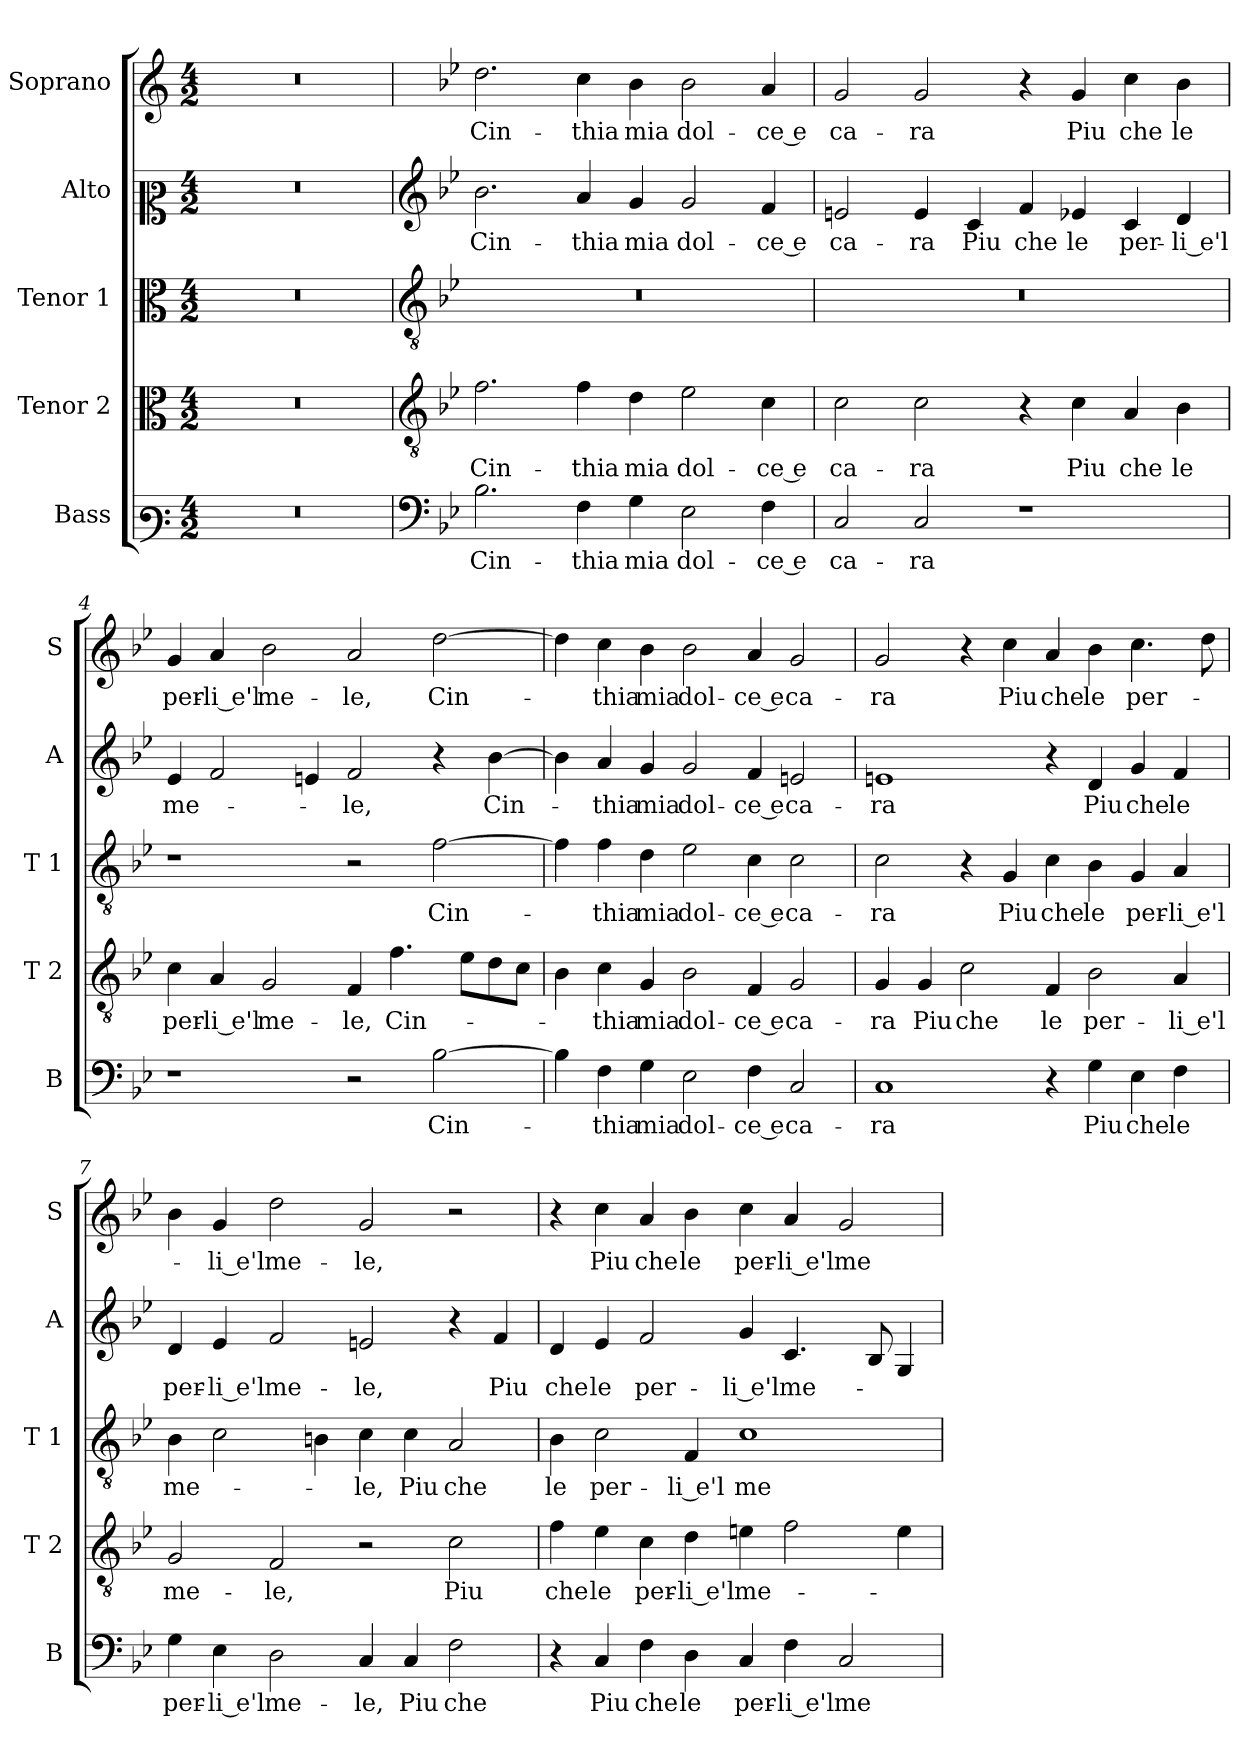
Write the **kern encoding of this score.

**kern	**text	**kern	**text	**kern	**text	**kern	**text	**kern	**text
*part5	*part5	*part4	*part4	*part3	*part3	*part2	*part2	*part1	*part1
*staff5	*staff5	*staff4	*staff4	*staff3	*staff3	*staff2	*staff2	*staff1	*staff1
*I"Bass	*	*I"Tenor 2	*	*I"Tenor 1	*	*I"Alto	*	*I"Soprano	*
*I'B	*	*I'T 2	*	*I'T 1	*	*I'A	*	*I'S	*
*clefF3	*	*clefC3	*	*clefC3	*	*clefC2	*	*clefG2	*
*k[]	*	*k[]	*	*k[]	*	*k[]	*	*k[]	*
*C:	*	*C:	*	*C:	*	*C:	*	*C:	*
*M4/2	*	*M4/2	*	*M4/2	*	*M4/2	*	*M4/2	*
=1	=1	=1	=1	=1	=1	=1	=1	=1	=1
0r	.	0r	.	0r	.	0r	.	0r	.
=2	=2	=2	=2	=2	=2	=2	=2	=2	=2
*clefF4	*	*clefGv2	*	*clefGv2	*	*clefG2	*	*	*
*k[b-e-]	*	*k[b-e-]	*	*k[b-e-]	*	*k[b-e-]	*	*k[b-e-]	*
*B-:	*	*B-:	*	*B-:	*	*B-:	*	*B-:	*
!	!LO:LY:b	!	!LO:LY:b	!	!	!	!LO:LY:b	!	!LO:LY:b
2.B-\	Cin-	2.f\	Cin-	0r	.	2.b-\	Cin-	2.dd\	Cin-
!	!LO:LY:b	!	!LO:LY:b	!	!	!	!LO:LY:b	!	!LO:LY:b
4F\	-thia	4f\	-thia	.	.	4a/	-thia	4cc\	-thia
!	!LO:LY:b	!	!LO:LY:b	!	!	!	!LO:LY:b	!	!LO:LY:b
4G\	mia	4d\	mia	.	.	4g/	mia	4b-\	mia
!	!LO:LY:b	!	!LO:LY:b	!	!	!	!LO:LY:b	!	!LO:LY:b
2E-\	dol-	2e-\	dol-	.	.	2g/	dol-	2b-\	dol-
!	!LO:LY:b	!	!LO:LY:b	!	!	!	!LO:LY:b	!	!LO:LY:b
4F\	-ce e	4c\	-ce e	.	.	4f/	-ce e	4a/	-ce e
=3	=3	=3	=3	=3	=3	=3	=3	=3	=3
!	!LO:LY:b	!	!LO:LY:b	!	!	!	!LO:LY:b	!	!LO:LY:b
2C/	ca-	2c\	ca-	0r	.	2en/	ca-	2g/	ca-
!	!LO:LY:b	!	!LO:LY:b	!	!	!	!LO:LY:b	!	!LO:LY:b
2C/	-ra	2c\	-ra	.	.	4e/	-ra	2g/	-ra
!	!	!	!	!	!	!	!LO:LY:b	!	!
.	.	.	.	.	.	4c/	Piu	.	.
!	!	!	!	!	!	!	!LO:LY:b	!	!
1r	.	4r	.	.	.	4f/	che	4r	.
!	!	!	!LO:LY:b	!	!	!	!LO:LY:b	!	!LO:LY:b
.	.	4c\	Piu	.	.	4e-X/	le	4g/	Piu
!	!	!	!LO:LY:b	!	!	!	!LO:LY:b	!	!LO:LY:b
.	.	4A/	che	.	.	4c/	per-	4cc\	che
!	!	!	!LO:LY:b	!	!	!	!LO:LY:b	!	!LO:LY:b
.	.	4B-\	le	.	.	4d/	-li e'l	4b-\	le
!!LO:LB:g=z
=4	=4	=4	=4	=4	=4	=4	=4	=4	=4
!	!	!	!LO:LY:b	!	!	!	!LO:LY:b	!	!LO:LY:b
1r	.	4c\	per-	1r	.	4e-/	me-	4g/	per-
!	!	!	!LO:LY:b	!	!	!	!	!	!LO:LY:b
.	.	4A/	-li e'l	.	.	2f/	.	4a/	-li e'l
!	!	!	!LO:LY:b	!	!	!	!	!	!LO:LY:b
.	.	2G/	me-	.	.	.	.	2b-\	me-
.	.	.	.	.	.	4en/	.	.	.
!	!	!	!LO:LY:b	!	!	!	!LO:LY:b	!	!LO:LY:b
2r	.	4F/	-le,	2r	.	2f/	-le,	2a/	-le,
!	!	!	!LO:LY:b	!	!	!	!	!	!
.	.	4.f\	Cin-	.	.	.	.	.	.
!	!LO:LY:b	!	!	!	!LO:LY:b	!	!	!	!LO:LY:b
[2B-\	Cin-	.	.	[2f\	Cin-	4r	.	[2dd\	Cin-
.	.	8e-\L	.	.	.	.	.	.	.
!	!	!	!	!	!	!	!LO:LY:b	!	!
.	.	8d\	.	.	.	[4b-\	Cin-	.	.
.	.	8c\J	.	.	.	.	.	.	.
=5	=5	=5	=5	=5	=5	=5	=5	=5	=5
4B-\]	.	4B-\	.	4f\]	.	4b-\]	.	4dd\]	.
!	!LO:LY:b	!	!LO:LY:b	!	!LO:LY:b	!	!LO:LY:b	!	!LO:LY:b
4F\	-thia	4c\	-thia	4f\	-thia	4a/	-thia	4cc\	-thia
!	!LO:LY:b	!	!LO:LY:b	!	!LO:LY:b	!	!LO:LY:b	!	!LO:LY:b
4G\	mia	4G/	mia	4d\	mia	4g/	mia	4b-\	mia
!	!LO:LY:b	!	!LO:LY:b	!	!LO:LY:b	!	!LO:LY:b	!	!LO:LY:b
2E-\	dol-	2B-\	dol-	2e-\	dol-	2g/	dol-	2b-\	dol-
!	!LO:LY:b	!	!LO:LY:b	!	!LO:LY:b	!	!LO:LY:b	!	!LO:LY:b
4F\	-ce e	4F/	-ce e	4c\	-ce e	4f/	-ce e	4a/	-ce e
!	!LO:LY:b	!	!LO:LY:b	!	!LO:LY:b	!	!LO:LY:b	!	!LO:LY:b
2C/	ca-	2G/	ca-	2c\	ca-	2en/	ca-	2g/	ca-
=6	=6	=6	=6	=6	=6	=6	=6	=6	=6
!	!LO:LY:b	!	!LO:LY:b	!	!LO:LY:b	!	!LO:LY:b	!	!LO:LY:b
1C	-ra	4G/	-ra	2c\	-ra	1en	-ra	2g/	-ra
!	!	!	!LO:LY:b	!	!	!	!	!	!
.	.	4G/	Piu	.	.	.	.	.	.
!	!	!	!LO:LY:b	!	!	!	!	!	!
.	.	2c\	che	4r	.	.	.	4r	.
!	!	!	!	!	!LO:LY:b	!	!	!	!LO:LY:b
.	.	.	.	4G/	Piu	.	.	4cc\	Piu
!	!	!	!LO:LY:b	!	!LO:LY:b	!	!	!	!LO:LY:b
4r	.	4F/	le	4c\	che	4r	.	4a/	che
!	!LO:LY:b	!	!LO:LY:b	!	!LO:LY:b	!	!LO:LY:b	!	!LO:LY:b
4G\	Piu	2B-\	per-	4B-\	le	4d/	Piu	4b-\	le
!	!LO:LY:b	!	!	!	!LO:LY:b	!	!LO:LY:b	!	!LO:LY:b
4E-\	che	.	.	4G/	per-	4g/	che	4.cc\	per-
!	!LO:LY:b	!	!LO:LY:b	!	!LO:LY:b	!	!LO:LY:b	!	!
4F\	le	4A/	-li e'l	4A/	-li e'l	4f/	le	.	.
.	.	.	.	.	.	.	.	8dd\	.
!!LO:PB:g=z
=7	=7	=7	=7	=7	=7	=7	=7	=7	=7
!	!LO:LY:b	!	!LO:LY:b	!	!LO:LY:b	!	!LO:LY:b	!	!
4G\	per-	2G/	me-	4B-\	me-	4d/	per-	4b-\	.
!	!LO:LY:b	!	!	!	!	!	!LO:LY:b	!	!LO:LY:b
4E-\	-li e'l	.	.	2c\	.	4e-/	-li e'l	4g/	-li e'l
!	!LO:LY:b	!	!LO:LY:b	!	!	!	!LO:LY:b	!	!LO:LY:b
2D\	me-	2F/	-le,	.	.	2f/	me-	2dd\	me-
.	.	.	.	4Bn\	.	.	.	.	.
!	!LO:LY:b	!	!	!	!LO:LY:b	!	!LO:LY:b	!	!LO:LY:b
4C/	-le,	2r	.	4c\	-le,	2en/	-le,	2g/	-le,
!	!LO:LY:b	!	!	!	!LO:LY:b	!	!	!	!
4C/	Piu	.	.	4c\	Piu	.	.	.	.
!	!LO:LY:b	!	!LO:LY:b	!	!LO:LY:b	!	!	!	!
2F\	che	2c\	Piu	2A/	che	4r	.	2r	.
!	!	!	!	!	!	!	!LO:LY:b	!	!
.	.	.	.	.	.	4f/	Piu	.	.
=8	=8	=8	=8	=8	=8	=8	=8	=8	=8
!	!	!	!LO:LY:b	!	!LO:LY:b	!	!LO:LY:b	!	!
4r	.	4f\	che	4B-\	le	4d/	che	4r	.
!	!LO:LY:b	!	!LO:LY:b	!	!LO:LY:b	!	!LO:LY:b	!	!LO:LY:b
4C/	Piu	4e-\	le	2c\	per-	4e-/	le	4cc\	Piu
!	!LO:LY:b	!	!LO:LY:b	!	!	!	!LO:LY:b	!	!LO:LY:b
4F\	che	4c\	per-	.	.	2f/	per-	4a/	che
!	!LO:LY:b	!	!LO:LY:b	!	!LO:LY:b	!	!	!	!LO:LY:b
4D\	le	4d\	-li e'l	4F/	-li e'l	.	.	4b-\	le
!	!LO:LY:b	!	!LO:LY:b	!	!LO:LY:b	!	!LO:LY:b	!	!LO:LY:b
4C/	per-	4en\	me-	1c	me-	4g/	-li e'l	4cc\	per-
!	!LO:LY:b	!	!	!	!	!	!LO:LY:b	!	!LO:LY:b
4F\	-li e'l	2f\	.	.	.	4.c/	me-	4a/	-li e'l
!	!LO:LY:b	!	!	!	!	!	!	!	!LO:LY:b
2C/	me-	.	.	.	.	.	.	2g/	me-
.	.	.	.	.	.	8B-/	.	.	.
.	.	4e\	.	.	.	4G/	.	.	.
=	=	=	=	=	=	=	=	=	=
*-	*-	*-	*-	*-	*-	*-	*-	*-	*-
